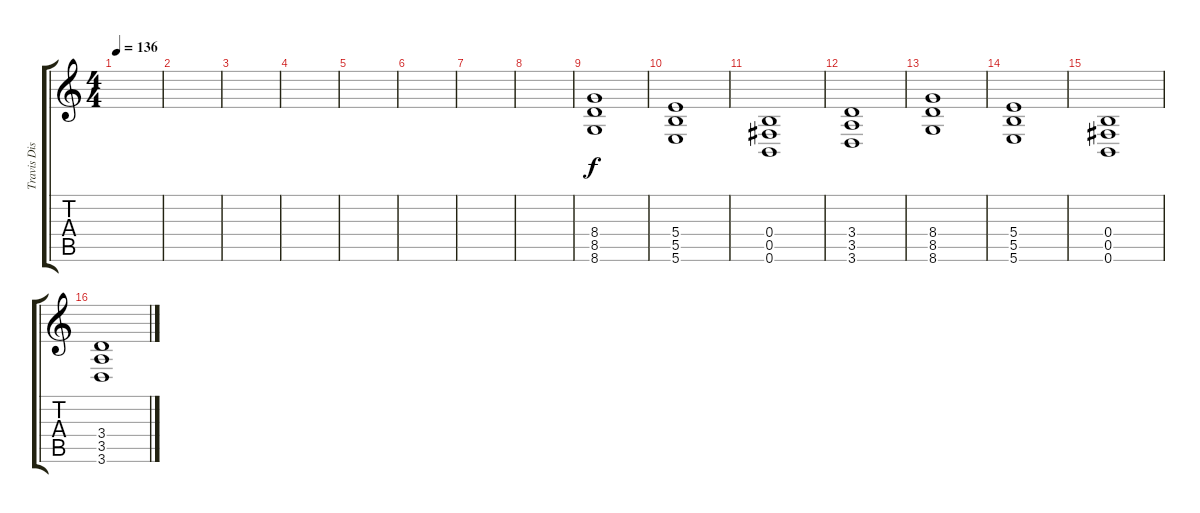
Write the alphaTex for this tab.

\track ("Travis Distorted" "Travis Dis") {instrument distortionguitar}
\staff {score tabs}
\tuning (Db4 Ab3 E3 B2 Gb2 B1) {hide}
\ts (4 4)
\tempo 136
\clef g2
\ks c
|
|
|
|
|
|
|
|
(8.4 8.5 8.6).1 |
(5.4 5.5 5.6).1 |
(0.4 0.5 0.6).1 |
(3.4 3.5 3.6).1 |
(8.4 8.5 8.6).1 |
(5.4 5.5 5.6).1 |
(0.4 0.5 0.6).1 |
(3.4 3.5 3.6).1
